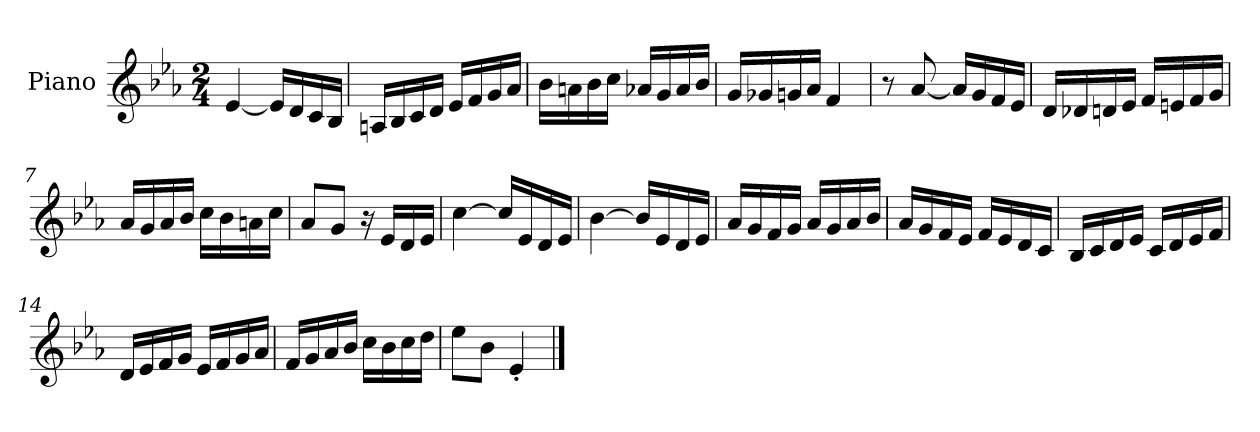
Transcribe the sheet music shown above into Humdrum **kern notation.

**kern
*part1
*staff1
*I"Piano
*I'Pno.
*clefG2
*k[b-e-a-]
*M2/4
*MM120
=1
[4e-/
16e-/LL]
16d/
16c/
16B-/JJ
=2
16An/LL
16B-/
16c/
16d/JJ
16e-/LL
16f/
16g/
16a-/JJ
=3
16b-\LL
16an\
16b-\
16cc\JJ
16a-X/LL
16g/
16a-/
16b-/JJ
=4
16g/LL
16g-X/
16gn/
16a-/JJ
4f/
=5
8r
[8a-/
16a-/LL]
16g/
16f/
16e-/JJ
=6
16d/LL
16d-X/
16dn/
16e-/JJ
16f/LL
16en/
16f/
16g/JJ
!!LO:LB:g=z
=7
16a-/LL
16g/
16a-/
16b-/JJ
16cc\LL
16b-\
16an\
16cc\JJ
=8
8a-/L
8g/J
16r
16e-/LL
16d/
16e-/JJ
=9
[4cc\
16cc/LL]
16e-/
16d/
16e-/JJ
=10
[4b-\
16b-/LL]
16e-/
16d/
16e-/JJ
=11
16a-/LL
16g/
16f/
16g/JJ
16a-/LL
16g/
16a-/
16b-/JJ
=12
16a-/LL
16g/
16f/
16e-/JJ
16f/LL
16e-/
16d/
16c/JJ
!!LO:LB:g=z
=13
16B-/LL
16c/
16d/
16e-/JJ
16c/LL
16d/
16e-/
16f/JJ
=14
16d/LL
16e-/
16f/
16g/JJ
16e-/LL
16f/
16g/
16a-/JJ
=15
16f/LL
16g/
16a-/
16b-/JJ
16cc\LL
16b-\
16cc\
16dd\JJ
=16
8ee-\L
8b-\J
4e-'/
==
*-
